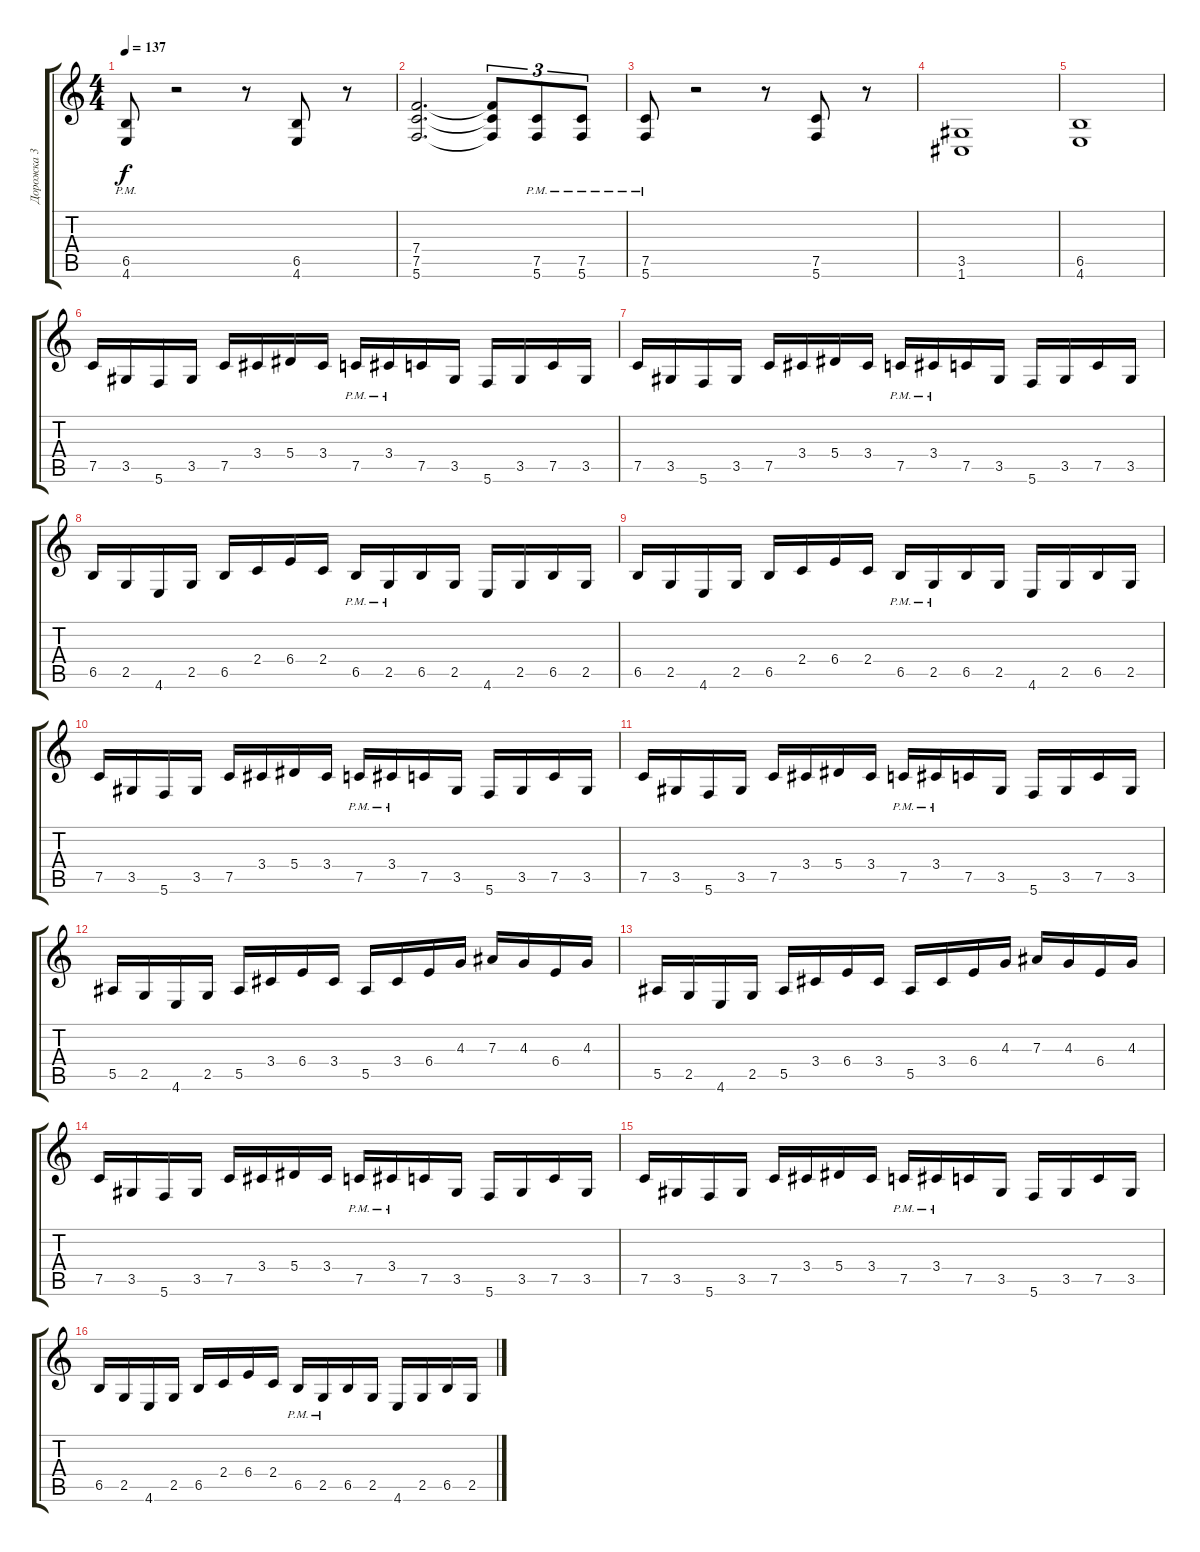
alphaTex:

\track ("Дорожка 3" "Дорожка 3") {instrument distortionguitar}
\staff {score tabs}
\tuning (C4 G3 Eb3 Bb2 F2 C2) {hide}
\ts (4 4)
\tempo 137
\clef g2
\ks c
(6.5{pm} 4.6{pm}).8{dy f} r.2 r.8 (6.5 4.6).8 r.8 |
(7.4 7.5 5.6).2{d} (7.4{t} 7.5{t} 5.6{t}).8{tu (3 2)} (7.5{pm} 5.6{pm}).8{tu (3 2)} (7.5{pm} 5.6{pm}).8{tu (3 2)} |
(7.5{pm} 5.6{pm}).8 r.2 r.8 (7.5 5.6).8 r.8 |
(3.5 1.6).1 |
(6.5 4.6).1 |
7.5.16 3.5.16 5.6.16 3.5.16 7.5.16 3.4.16 5.4.16 3.4.16 7.5{pm}.16 3.4{pm}.16 7.5.16 3.5.16 5.6.16 3.5.16 7.5.16 3.5.16 |
7.5.16 3.5.16 5.6.16 3.5.16 7.5.16 3.4.16 5.4.16 3.4.16 7.5{pm}.16 3.4{pm}.16 7.5.16 3.5.16 5.6.16 3.5.16 7.5.16 3.5.16 |
6.5.16 2.5.16 4.6.16 2.5.16 6.5.16 2.4.16 6.4.16 2.4.16 6.5{pm}.16 2.5{pm}.16 6.5.16 2.5.16 4.6.16 2.5.16 6.5.16 2.5.16 |
6.5.16 2.5.16 4.6.16 2.5.16 6.5.16 2.4.16 6.4.16 2.4.16 6.5{pm}.16 2.5{pm}.16 6.5.16 2.5.16 4.6.16 2.5.16 6.5.16 2.5.16 |
7.5.16 3.5.16 5.6.16 3.5.16 7.5.16 3.4.16 5.4.16 3.4.16 7.5{pm}.16 3.4{pm}.16 7.5.16 3.5.16 5.6.16 3.5.16 7.5.16 3.5.16 |
7.5.16 3.5.16 5.6.16 3.5.16 7.5.16 3.4.16 5.4.16 3.4.16 7.5{pm}.16 3.4{pm}.16 7.5.16 3.5.16 5.6.16 3.5.16 7.5.16 3.5.16 |
5.5.16 2.5.16 4.6.16 2.5.16 5.5.16 3.4.16 6.4.16 3.4.16 5.5.16 3.4.16 6.4.16 4.3.16 7.3.16 4.3.16 6.4.16 4.3.16 |
5.5.16 2.5.16 4.6.16 2.5.16 5.5.16 3.4.16 6.4.16 3.4.16 5.5.16 3.4.16 6.4.16 4.3.16 7.3.16 4.3.16 6.4.16 4.3.16 |
7.5.16 3.5.16 5.6.16 3.5.16 7.5.16 3.4.16 5.4.16 3.4.16 7.5{pm}.16 3.4{pm}.16 7.5.16 3.5.16 5.6.16 3.5.16 7.5.16 3.5.16 |
7.5.16 3.5.16 5.6.16 3.5.16 7.5.16 3.4.16 5.4.16 3.4.16 7.5{pm}.16 3.4{pm}.16 7.5.16 3.5.16 5.6.16 3.5.16 7.5.16 3.5.16 |
6.5.16 2.5.16 4.6.16 2.5.16 6.5.16 2.4.16 6.4.16 2.4.16 6.5{pm}.16 2.5{pm}.16 6.5.16 2.5.16 4.6.16 2.5.16 6.5.16 2.5.16
